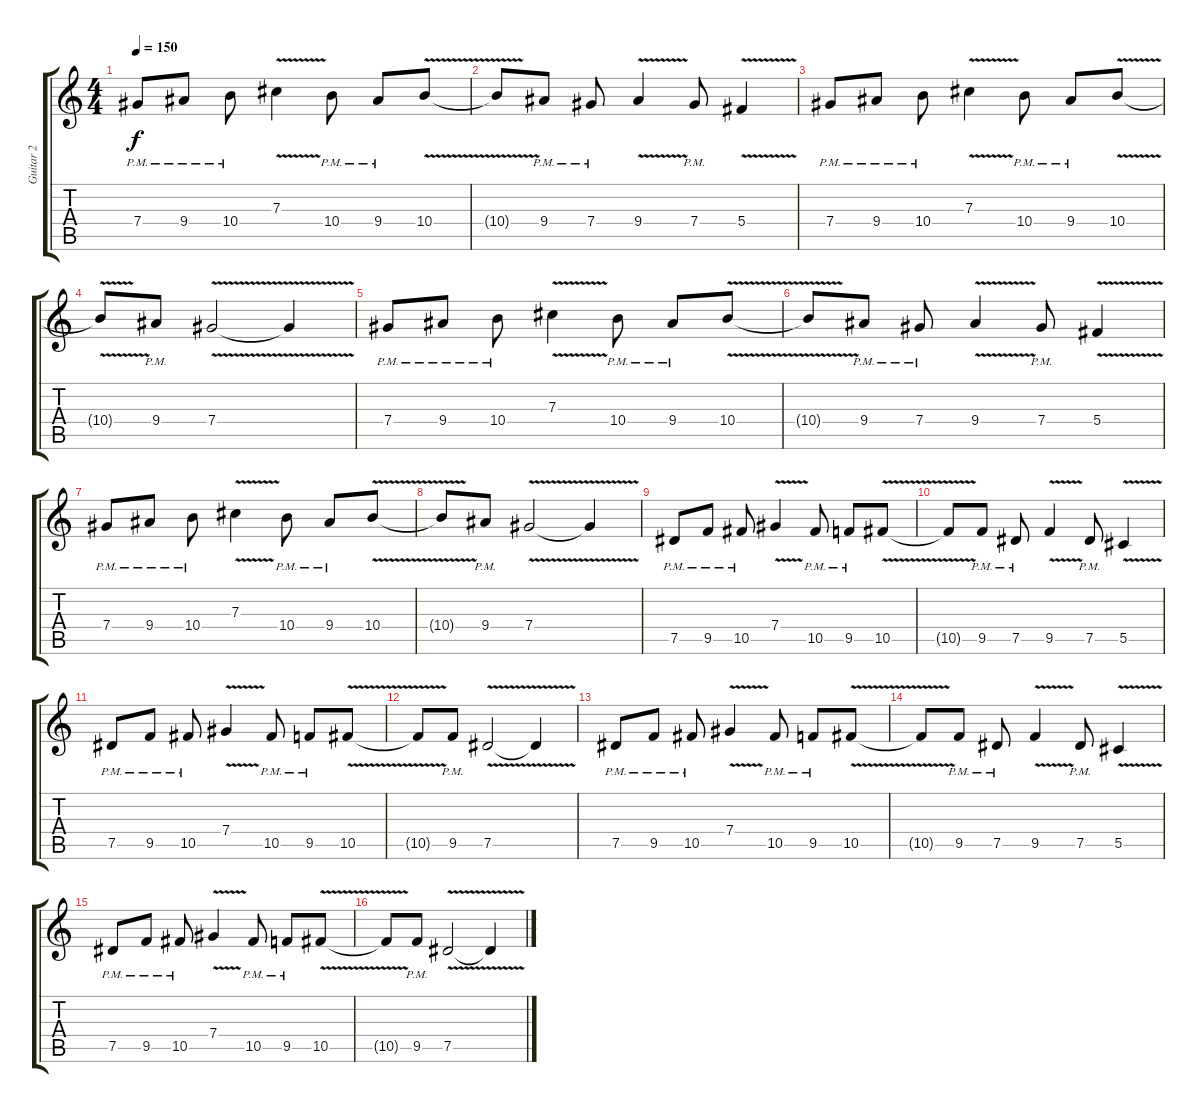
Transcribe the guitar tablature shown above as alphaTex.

\track ("Guitar 2" "Guitar 2") {instrument overdrivenguitar}
\staff {score tabs}
\tuning (Eb4 Bb3 Gb3 Db3 Ab2 Eb2) {hide}
\ts (4 4)
\section ("" "")
\tempo 150
\clef g2
\ks c
7.4{pm}.8{dy f volume 16 balance 2 instrument overdrivenguitar} 9.4{pm}.8 10.4{pm}.8 7.3{v}.4 10.4{pm}.8 9.4{pm}.8 10.4{v}.8 |
10.4{t}.8 9.4{pm}.8 7.4{pm}.8 9.4{v}.4 7.4{pm}.8 5.4{v}.4 |
7.4{pm}.8 9.4{pm}.8 10.4{pm}.8 7.3{v}.4 10.4{pm}.8 9.4{pm}.8 10.4{v}.8 |
10.4{t}.8 9.4{pm}.8 7.4{v}.2 7.4{t}.4 |
7.4{pm}.8 9.4{pm}.8 10.4{pm}.8 7.3{v}.4 10.4{pm}.8 9.4{pm}.8 10.4{v}.8 |
10.4{t}.8 9.4{pm}.8 7.4{pm}.8 9.4{v}.4 7.4{pm}.8 5.4{v}.4 |
7.4{pm}.8 9.4{pm}.8 10.4{pm}.8 7.3{v}.4 10.4{pm}.8 9.4{pm}.8 10.4{v}.8 |
10.4{t}.8 9.4{pm}.8 7.4{v}.2 7.4{t}.4 |
7.5{pm}.8 9.5{pm}.8 10.5{pm}.8 7.4{v}.4 10.5{pm}.8 9.5{pm}.8 10.5{v}.8 |
10.5{t}.8 9.5{pm}.8 7.5{pm}.8 9.5{v}.4 7.5{pm}.8 5.5{v}.4 |
7.5{pm}.8 9.5{pm}.8 10.5{pm}.8 7.4{v}.4 10.5{pm}.8 9.5{pm}.8 10.5{v}.8 |
10.5{t}.8 9.5{pm}.8 7.5{v}.2 7.5{t}.4 |
7.5{pm}.8 9.5{pm}.8 10.5{pm}.8 7.4{v}.4 10.5{pm}.8 9.5{pm}.8 10.5{v}.8 |
10.5{t}.8 9.5{pm}.8 7.5{pm}.8 9.5{v}.4 7.5{pm}.8 5.5{v}.4 |
7.5{pm}.8 9.5{pm}.8 10.5{pm}.8 7.4{v}.4 10.5{pm}.8 9.5{pm}.8 10.5{v}.8 |
10.5{t}.8 9.5{pm}.8 7.5{v}.2 7.5{t}.4
